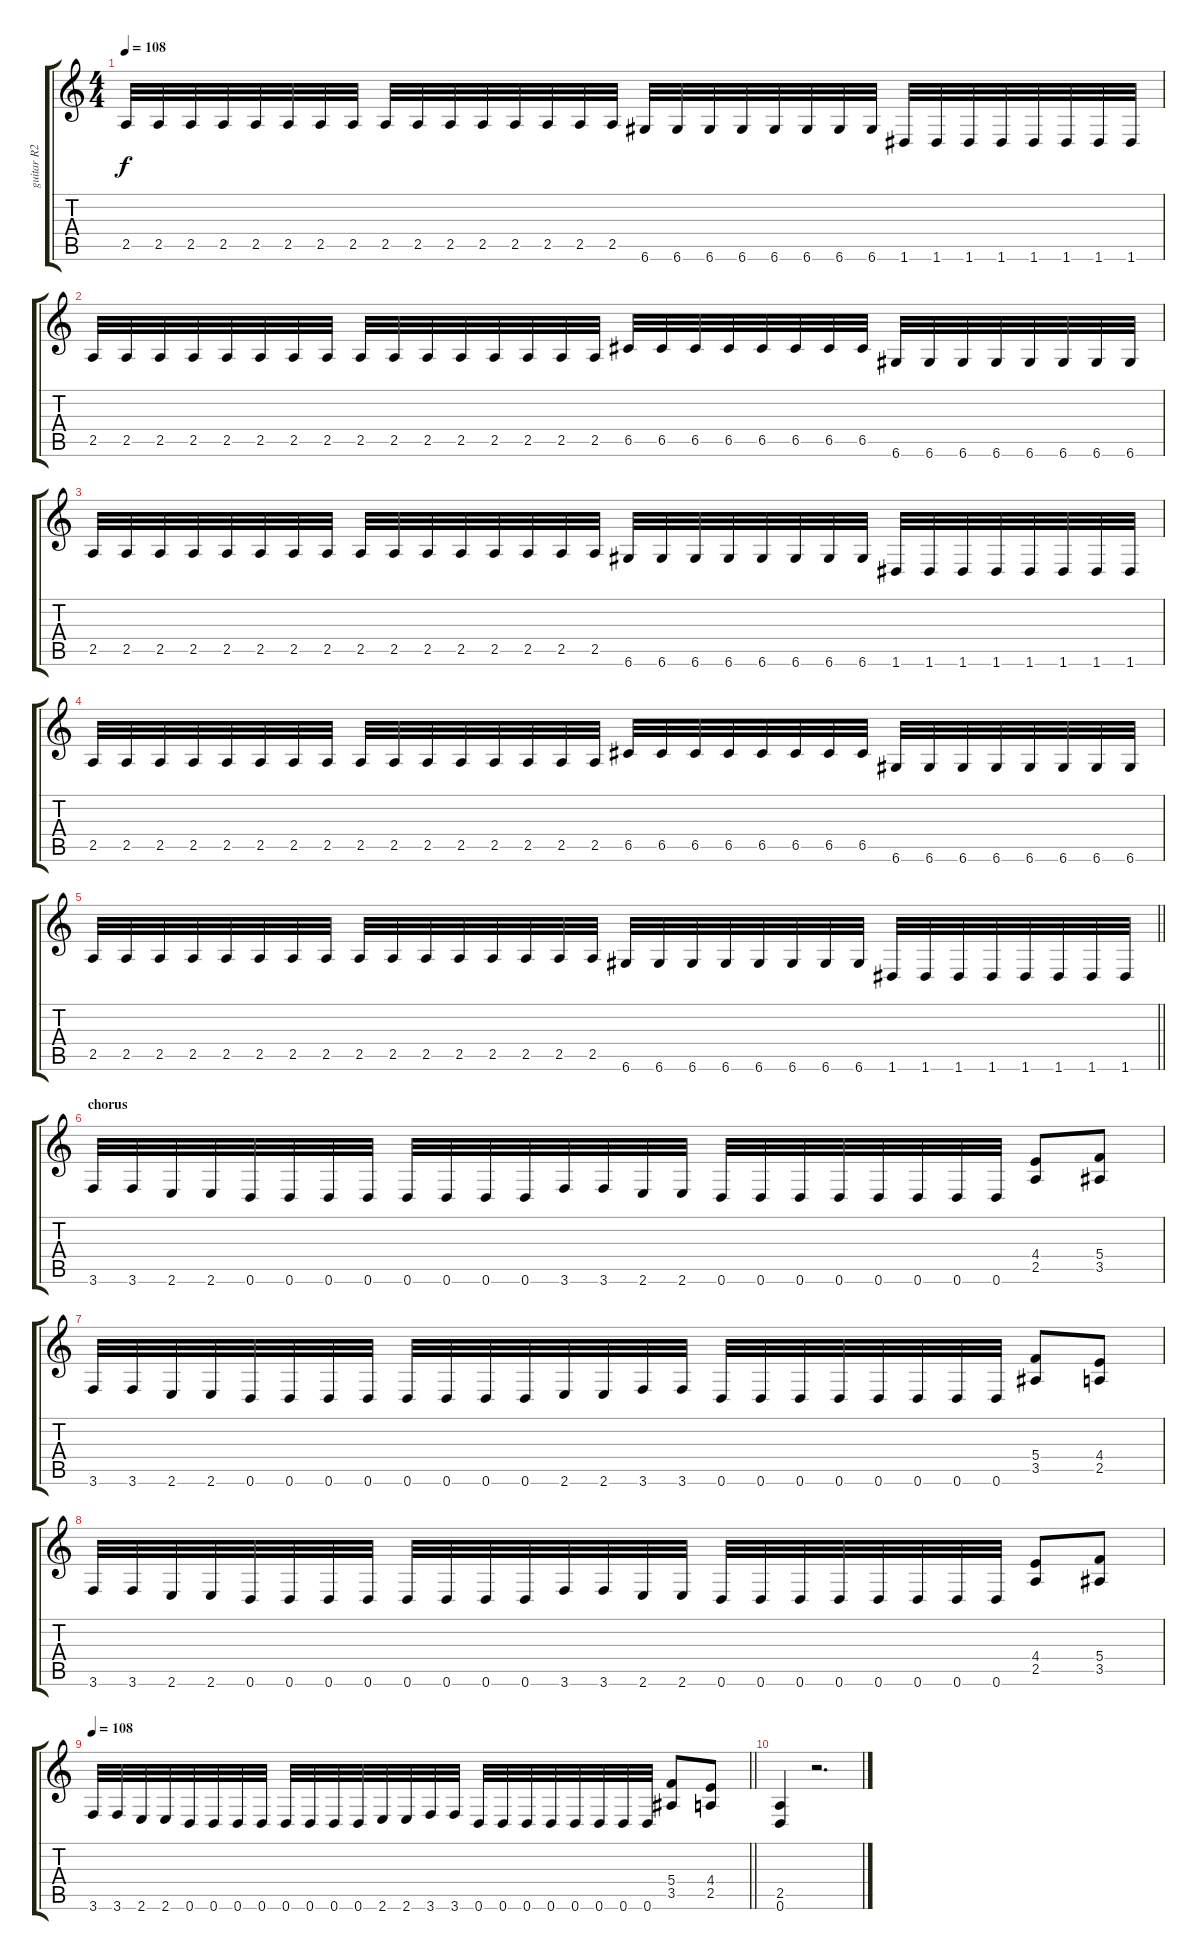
\track ("guitar R2" "guitar R2") {instrument distortionguitar}
\staff {score tabs}
\tuning (D4 A3 F3 C3 G2 D2) {hide}
\ts (4 4)
\tempo 108
\clef g2
\ks c
2.5.32{dy f} 2.5.32 2.5.32 2.5.32 2.5.32 2.5.32 2.5.32 2.5.32 2.5.32 2.5.32 2.5.32 2.5.32 2.5.32 2.5.32 2.5.32 2.5.32 6.6.32 6.6.32 6.6.32 6.6.32 6.6.32 6.6.32 6.6.32 6.6.32 1.6.32 1.6.32 1.6.32 1.6.32 1.6.32 1.6.32 1.6.32 1.6.32 |
2.5.32 2.5.32 2.5.32 2.5.32 2.5.32 2.5.32 2.5.32 2.5.32 2.5.32 2.5.32 2.5.32 2.5.32 2.5.32 2.5.32 2.5.32 2.5.32 6.5.32 6.5.32 6.5.32 6.5.32 6.5.32 6.5.32 6.5.32 6.5.32 6.6.32 6.6.32 6.6.32 6.6.32 6.6.32 6.6.32 6.6.32 6.6.32 |
2.5.32 2.5.32 2.5.32 2.5.32 2.5.32 2.5.32 2.5.32 2.5.32 2.5.32 2.5.32 2.5.32 2.5.32 2.5.32 2.5.32 2.5.32 2.5.32 6.6.32 6.6.32 6.6.32 6.6.32 6.6.32 6.6.32 6.6.32 6.6.32 1.6.32 1.6.32 1.6.32 1.6.32 1.6.32 1.6.32 1.6.32 1.6.32 |
2.5.32 2.5.32 2.5.32 2.5.32 2.5.32 2.5.32 2.5.32 2.5.32 2.5.32 2.5.32 2.5.32 2.5.32 2.5.32 2.5.32 2.5.32 2.5.32 6.5.32 6.5.32 6.5.32 6.5.32 6.5.32 6.5.32 6.5.32 6.5.32 6.6.32 6.6.32 6.6.32 6.6.32 6.6.32 6.6.32 6.6.32 6.6.32 |
\barLineRight lightlight
2.5.32 2.5.32 2.5.32 2.5.32 2.5.32 2.5.32 2.5.32 2.5.32 2.5.32 2.5.32 2.5.32 2.5.32 2.5.32 2.5.32 2.5.32 2.5.32 6.6.32 6.6.32 6.6.32 6.6.32 6.6.32 6.6.32 6.6.32 6.6.32 1.6.32 1.6.32 1.6.32 1.6.32 1.6.32 1.6.32 1.6.32 1.6.32 |
\section ("" "chorus")
3.6.32 3.6.32 2.6.32 2.6.32 0.6.32 0.6.32 0.6.32 0.6.32 0.6.32 0.6.32 0.6.32 0.6.32 3.6.32 3.6.32 2.6.32 2.6.32 0.6.32 0.6.32 0.6.32 0.6.32 0.6.32 0.6.32 0.6.32 0.6.32 (4.4 2.5).8 (5.4 3.5).8 |
3.6.32 3.6.32 2.6.32 2.6.32 0.6.32 0.6.32 0.6.32 0.6.32 0.6.32 0.6.32 0.6.32 0.6.32 2.6.32 2.6.32 3.6.32 3.6.32 0.6.32 0.6.32 0.6.32 0.6.32 0.6.32 0.6.32 0.6.32 0.6.32 (5.4 3.5).8 (4.4 2.5).8 |
3.6.32 3.6.32 2.6.32 2.6.32 0.6.32 0.6.32 0.6.32 0.6.32 0.6.32 0.6.32 0.6.32 0.6.32 3.6.32 3.6.32 2.6.32 2.6.32 0.6.32 0.6.32 0.6.32 0.6.32 0.6.32 0.6.32 0.6.32 0.6.32 (4.4 2.5).8 (5.4 3.5).8 |
\tempo 108
\barLineRight lightlight
3.6.32 3.6.32 2.6.32 2.6.32 0.6.32 0.6.32 0.6.32 0.6.32 0.6.32 0.6.32 0.6.32 0.6.32 2.6.32 2.6.32 3.6.32 3.6.32 0.6.32 0.6.32 0.6.32 0.6.32 0.6.32 0.6.32 0.6.32 0.6.32 (5.4 3.5).8 (4.4 2.5).8 |
(2.5 0.6).4 r.2{d}
